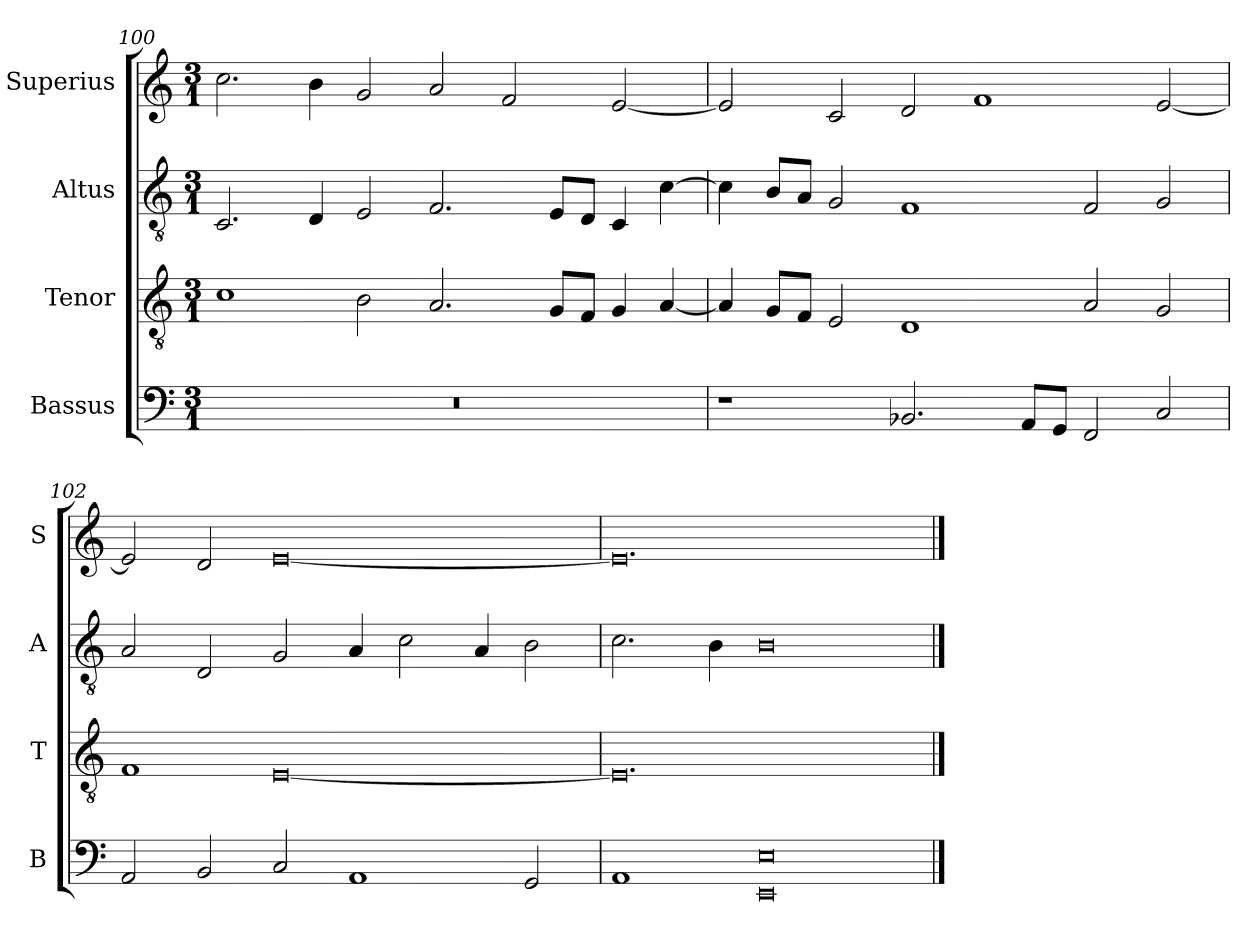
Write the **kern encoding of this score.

**kern	**kern	**kern	**kern
*part4	*part3	*part2	*part1
*staff4	*staff3	*staff2	*staff1
*I"Bassus	*I"Tenor	*I"Altus	*I"Superius
*I'B	*I'T	*I'A	*I'S
*clefF4	*clefGv2	*clefGv2	*clefG2
*k[]	*k[]	*k[]	*k[]
*M3/1	*M3/1	*M3/1	*M3/1
=100	=100	=100	=100
0.r	1c	2.C/	2.cc\
.	.	4D/	4b\
.	2B\	2E/	2g/
.	2.A/	2.F/	2a/
.	.	.	2f/
.	8G/L	8E/L	.
.	8F/J	8D/J	.
.	4G/	4C/	[2e/
.	[4A/	[4c\	.
=101	=101	=101	=101
1r	4A/]	4c\]	2e/]
.	8G/L	8B/L	.
.	8F/J	8A/J	.
.	2E/	2G/	2c/
2.BB-X/	1D	1F	2d/
.	.	.	1f
8AA/L	.	.	.
8GG/J	.	.	.
2FF/	2A/	2F/	.
2C/	2G/	2G/	[2e/
=102	=102	=102	=102
2AA/	1F	2A/	2e/]
2BB/	.	2D/	2d/
2C/	[0E	2G/	[0e
1AA	.	4A/	.
.	.	2c\	.
.	.	4A/	.
2GG/	.	2B\	.
=103	=103	=103	=103
*^	*	*	*
1AA	1ryy	0.E]	2.c\	0.e]
.	.	.	4B\	.
0EE\	0E/	.	0B	.
*v	*v	*	*	*
==	==	==	==
*-	*-	*-	*-
